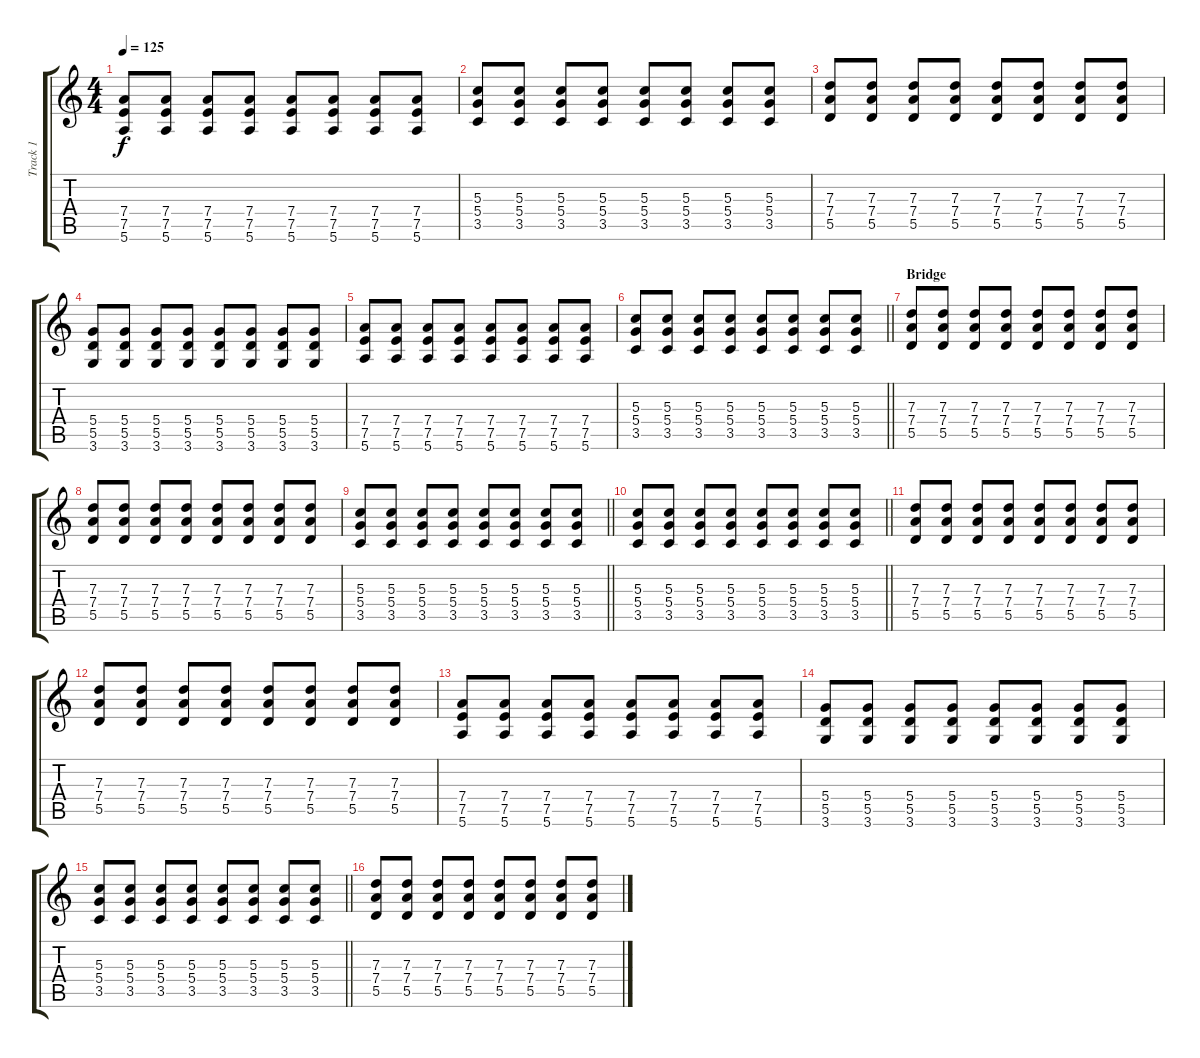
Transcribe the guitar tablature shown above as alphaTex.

\track ("Track 1" "Track 1") {instrument overdrivenguitar}
\staff {score tabs}
\tuning (E4 B3 G3 D3 A2 E2) {hide}
\ts (4 4)
\tempo 125
\clef g2
\ks c
(7.4 7.5 5.6).8{dy f} (7.4 7.5 5.6).8 (7.4 7.5 5.6).8 (7.4 7.5 5.6).8 (7.4 7.5 5.6).8 (7.4 7.5 5.6).8 (7.4 7.5 5.6).8 (7.4 7.5 5.6).8 |
(5.3 5.4 3.5).8 (5.3 5.4 3.5).8 (5.3 5.4 3.5).8 (5.3 5.4 3.5).8 (5.3 5.4 3.5).8 (5.3 5.4 3.5).8 (5.3 5.4 3.5).8 (5.3 5.4 3.5).8 |
(7.3 7.4 5.5).8 (7.3 7.4 5.5).8 (7.3 7.4 5.5).8 (7.3 7.4 5.5).8 (7.3 7.4 5.5).8 (7.3 7.4 5.5).8 (7.3 7.4 5.5).8 (7.3 7.4 5.5).8 |
(5.4 5.5 3.6).8 (5.4 5.5 3.6).8 (5.4 5.5 3.6).8 (5.4 5.5 3.6).8 (5.4 5.5 3.6).8 (5.4 5.5 3.6).8 (5.4 5.5 3.6).8 (5.4 5.5 3.6).8 |
(7.4 7.5 5.6).8 (7.4 7.5 5.6).8 (7.4 7.5 5.6).8 (7.4 7.5 5.6).8 (7.4 7.5 5.6).8 (7.4 7.5 5.6).8 (7.4 7.5 5.6).8 (7.4 7.5 5.6).8 |
\barLineRight lightlight
(5.3 5.4 3.5).8 (5.3 5.4 3.5).8 (5.3 5.4 3.5).8 (5.3 5.4 3.5).8 (5.3 5.4 3.5).8 (5.3 5.4 3.5).8 (5.3 5.4 3.5).8 (5.3 5.4 3.5).8 |
\section ("" "Bridge")
(7.3 7.4 5.5).8 (7.3 7.4 5.5).8 (7.3 7.4 5.5).8 (7.3 7.4 5.5).8 (7.3 7.4 5.5).8 (7.3 7.4 5.5).8 (7.3 7.4 5.5).8 (7.3 7.4 5.5).8 |
(7.3 7.4 5.5).8 (7.3 7.4 5.5).8 (7.3 7.4 5.5).8 (7.3 7.4 5.5).8 (7.3 7.4 5.5).8 (7.3 7.4 5.5).8 (7.3 7.4 5.5).8 (7.3 7.4 5.5).8 |
\barLineRight lightlight
(5.3 5.4 3.5).8 (5.3 5.4 3.5).8 (5.3 5.4 3.5).8 (5.3 5.4 3.5).8 (5.3 5.4 3.5).8 (5.3 5.4 3.5).8 (5.3 5.4 3.5).8 (5.3 5.4 3.5).8 |
\barLineRight lightlight
(5.3 5.4 3.5).8 (5.3 5.4 3.5).8 (5.3 5.4 3.5).8 (5.3 5.4 3.5).8 (5.3 5.4 3.5).8 (5.3 5.4 3.5).8 (5.3 5.4 3.5).8 (5.3 5.4 3.5).8 |
(7.3 7.4 5.5).8 (7.3 7.4 5.5).8 (7.3 7.4 5.5).8 (7.3 7.4 5.5).8 (7.3 7.4 5.5).8 (7.3 7.4 5.5).8 (7.3 7.4 5.5).8 (7.3 7.4 5.5).8 |
(7.3 7.4 5.5).8 (7.3 7.4 5.5).8 (7.3 7.4 5.5).8 (7.3 7.4 5.5).8 (7.3 7.4 5.5).8 (7.3 7.4 5.5).8 (7.3 7.4 5.5).8 (7.3 7.4 5.5).8 |
(7.4 7.5 5.6).8 (7.4 7.5 5.6).8 (7.4 7.5 5.6).8 (7.4 7.5 5.6).8 (7.4 7.5 5.6).8 (7.4 7.5 5.6).8 (7.4 7.5 5.6).8 (7.4 7.5 5.6).8 |
(5.4 5.5 3.6).8 (5.4 5.5 3.6).8 (5.4 5.5 3.6).8 (5.4 5.5 3.6).8 (5.4 5.5 3.6).8 (5.4 5.5 3.6).8 (5.4 5.5 3.6).8 (5.4 5.5 3.6).8 |
\barLineRight lightlight
(5.3 5.4 3.5).8 (5.3 5.4 3.5).8 (5.3 5.4 3.5).8 (5.3 5.4 3.5).8 (5.3 5.4 3.5).8 (5.3 5.4 3.5).8 (5.3 5.4 3.5).8 (5.3 5.4 3.5).8 |
(7.3 7.4 5.5).8 (7.3 7.4 5.5).8 (7.3 7.4 5.5).8 (7.3 7.4 5.5).8 (7.3 7.4 5.5).8 (7.3 7.4 5.5).8 (7.3 7.4 5.5).8 (7.3 7.4 5.5).8
